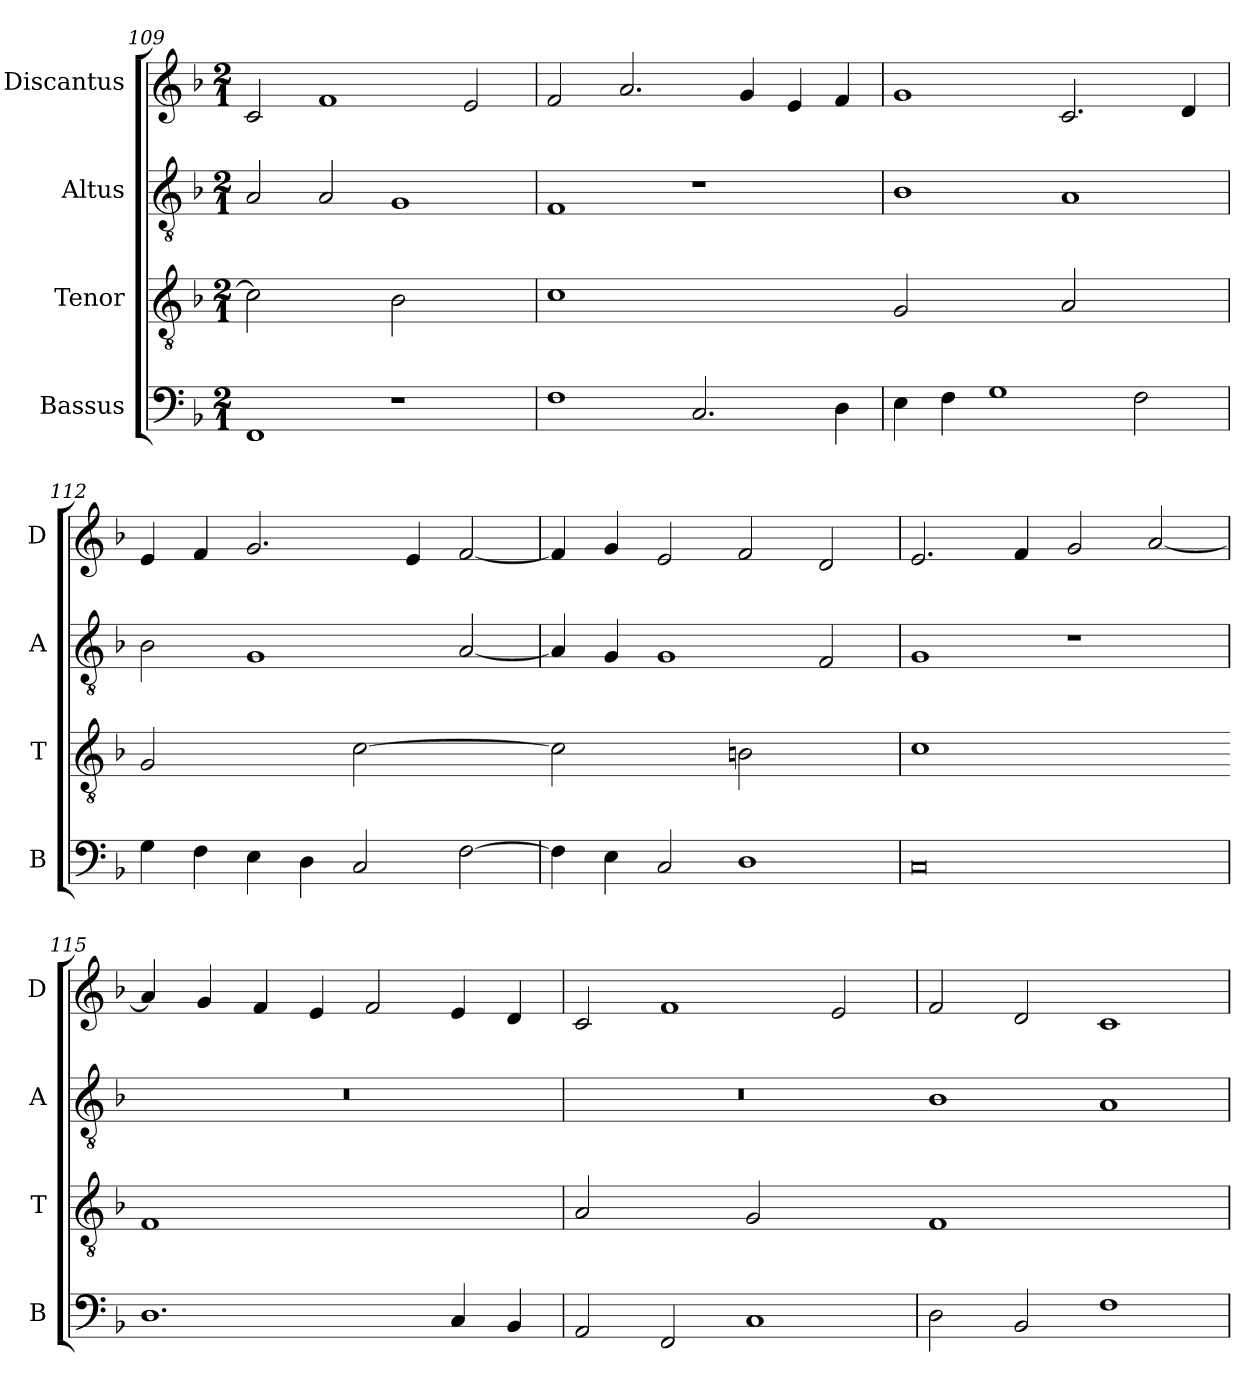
**kern	**kern	**kern	**kern
*part4	*part3	*part2	*part1
*staff4	*staff3	*staff2	*staff1
*I"Bassus	*I"Tenor	*I"Altus	*I"Discantus
*I'B	*I'T	*I'A	*I'D
*clefF4	*clefGv2	*clefGv2	*clefG2
*k[b-]	*k[b-]	*k[b-]	*k[b-]
*M2/1	*M2/1	*M2/1	*M2/1
=109	=109	=109	=109
!	!LO:N:vis=2	!	!
1FF	1c]	2A/	2c/
.	.	2A/	1f
!	!LO:N:vis=2	!	!
1r	1B-	1G	.
.	.	.	2e/
=110	=110	=110	=110
!	!LO:N:vis=1	!	!
1F	0c	1F	2f/
.	.	.	2.a/
2.C/	.	1r	.
.	.	.	4g/
.	.	.	4e/
4D\	.	.	4f/
=111	=111-	=111	=111
!	!LO:N:vis=2	!	!
4E\	1G	1B-	1g
4F\	.	.	.
1G	.	.	.
!	!LO:N:vis=2	!	!
.	1A	1A	2.c/
2F\	.	.	.
.	.	.	4d/
=112	=112	=112	=112
!	!LO:N:vis=2	!	!
4G\	1G	2B-\	4e/
4F\	.	.	4f/
4E\	.	1G	2.g/
4D\	.	.	.
!	!LO:N:vis=2	!	!
2C/	[1c	.	.
.	.	.	4e/
[2F\	.	[2A/	[2f/
=113	=113-	=113	=113
!	!LO:N:vis=2	!	!
4F\]	1c]	4A/]	4f/]
4E\	.	4G/	4g/
2C/	.	1G	2e/
!	!LO:N:vis=2	!	!
1D	1Bn	.	2f/
.	.	2F/	2d/
=114	=114	=114	=114
!	!LO:N:vis=1	!	!
0C	0c	1G	2.e/
.	.	.	4f/
.	.	1r	2g/
.	.	.	[2a/
=115	=115-	=115	=115
!	!LO:N:vis=1	!	!
1.D	0F	0r	4a/]
.	.	.	4g/
.	.	.	4f/
.	.	.	4e/
.	.	.	2f/
4C/	.	.	4e/
4BB-/	.	.	4d/
=116	=116	=116	=116
!	!LO:N:vis=2	!	!
2AA/	1A	0r	2c/
2FF/	.	.	1f
!	!LO:N:vis=2	!	!
1C	1G	.	.
.	.	.	2e/
=117	=117-	=117	=117
!	!LO:N:vis=1	!	!
2D\	0F	1B-	2f/
2BB-/	.	.	2d/
1F	.	1A	1c
=	=	=	=
*-	*-	*-	*-
